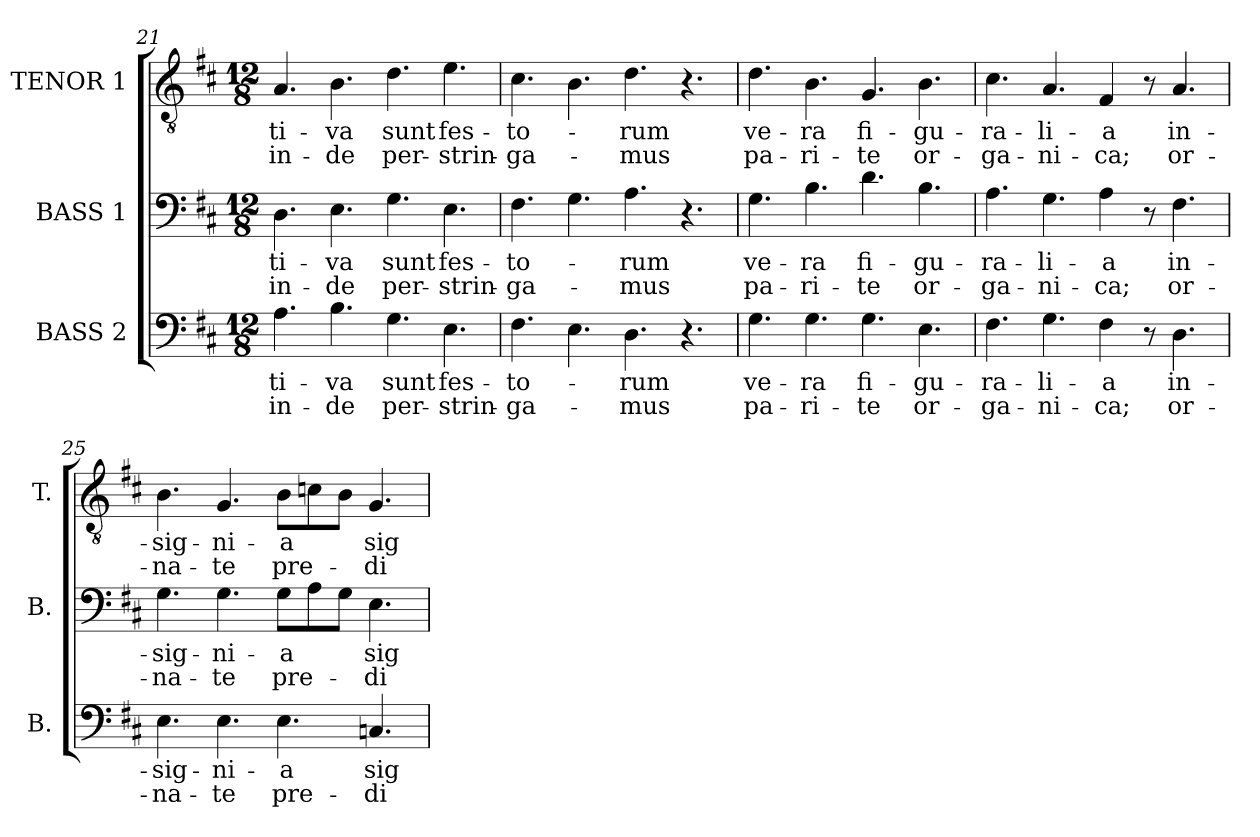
**kern	**text	**text	**kern	**text	**text	**kern	**text	**text
*part3	*part3	*part3	*part2	*part2	*part2	*part1	*part1	*part1
*staff3	*staff3	*staff3	*staff2	*staff2	*staff2	*staff1	*staff1	*staff1
*I"BASS 2	*	*	*I"BASS 1	*	*	*I"TENOR 1	*	*
*I'B.	*	*	*I'B.	*	*	*I'T.	*	*
*clefF4	*	*	*clefF4	*	*	*clefGv2	*	*
*	*	*	*	*	*	*ITrd7c12	*	*
*k[f#c#]	*	*	*k[f#c#]	*	*	*k[f#c#]	*	*
*D:	*	*	*D:	*	*	*D:	*	*
*M12/8	*	*	*M12/8	*	*	*M12/8	*	*
=21	=21	=21	=21	=21	=21	=21	=21	=21
!	!LO:LY:b:color=#000000	!LO:LY:b:color=#000000	!	!	!	!	!	!
!	!	!	!	!LO:LY:b:color=#000000	!LO:LY:b:color=#000000	!	!	!
!	!	!	!	!	!	!	!LO:LY:b:color=#000000	!LO:LY:b:color=#000000
4.Ai\	-ti-	-in-	4.Di\	-ti-	-in-	4.AAi/	-ti-	-in-
!	!LO:LY:b:color=#000000	!LO:LY:b:color=#000000	!	!	!	!	!	!
!	!	!	!	!LO:LY:b:color=#000000	!LO:LY:b:color=#000000	!	!	!
!	!	!	!	!	!	!	!LO:LY:b:color=#000000	!LO:LY:b:color=#000000
4.Bi\	-va	-de	4.Ei\	-va	-de	4.BBi\	-va	-de
!	!LO:LY:b:color=#000000	!LO:LY:b:color=#000000	!	!	!	!	!	!
!	!	!	!	!LO:LY:b:color=#000000	!LO:LY:b:color=#000000	!	!	!
!	!	!	!	!	!	!	!LO:LY:b:color=#000000	!LO:LY:b:color=#000000
4.Gi\	sunt	per-	4.Gi\	sunt	per-	4.Di\	sunt	per-
!	!LO:LY:b:color=#000000	!LO:LY:b:color=#000000	!	!	!	!	!	!
!	!	!	!	!LO:LY:b:color=#000000	!LO:LY:b:color=#000000	!	!	!
!	!	!	!	!	!	!	!LO:LY:b:color=#000000	!LO:LY:b:color=#000000
4.Ei\	fes-	-strin-	4.Ei\	fes-	-strin-	4.Ei\	fes-	-strin-
=22	=22	=22	=22	=22	=22	=22	=22	=22
!	!LO:LY:b:color=#000000	!LO:LY:b:color=#000000	!	!	!	!	!	!
!	!	!	!	!LO:LY:b:color=#000000	!LO:LY:b:color=#000000	!	!	!
!	!	!	!	!	!	!	!LO:LY:b:color=#000000	!LO:LY:b:color=#000000
4.F#i\	-to-	-ga-	4.F#i\	-to-	-ga-	4.C#i\	-to-	-ga-
4.Ei\	.	.	4.Gi\	.	.	4.BBi\	.	.
!	!LO:LY:b:color=#000000	!LO:LY:b:color=#000000	!	!	!	!	!	!
!	!	!	!	!LO:LY:b:color=#000000	!LO:LY:b:color=#000000	!	!	!
!	!	!	!	!	!	!	!LO:LY:b:color=#000000	!LO:LY:b:color=#000000
4.Di\	-rum	-mus	4.Ai\	-rum	-mus	4.Di\	-rum	-mus
4.r	.	.	4.r	.	.	4.r	.	.
!!LO:LB:g=z
=23	=23	=23	=23	=23	=23	=23	=23	=23
!	!LO:LY:b:color=#000000	!LO:LY:b:color=#000000	!	!	!	!	!	!
!	!	!	!	!LO:LY:b:color=#000000	!LO:LY:b:color=#000000	!	!	!
!	!	!	!	!	!	!	!LO:LY:b:color=#000000	!LO:LY:b:color=#000000
4.Gi\	ve-	pa-	4.Gi\	ve-	pa-	4.Di\	ve-	pa-
!	!LO:LY:b:color=#000000	!LO:LY:b:color=#000000	!	!	!	!	!	!
!	!	!	!	!LO:LY:b:color=#000000	!LO:LY:b:color=#000000	!	!	!
!	!	!	!	!	!	!	!LO:LY:b:color=#000000	!LO:LY:b:color=#000000
4.Gi\	-ra	-ri-	4.Bi\	-ra	-ri-	4.BBi\	-ra	-ri-
!	!LO:LY:b:color=#000000	!LO:LY:b:color=#000000	!	!	!	!	!	!
!	!	!	!	!LO:LY:b:color=#000000	!LO:LY:b:color=#000000	!	!	!
!	!	!	!	!	!	!	!LO:LY:b:color=#000000	!LO:LY:b:color=#000000
4.Gi\	fi-	-te	4.di\	fi-	-te	4.GGi/	fi-	-te
!	!LO:LY:b:color=#000000	!LO:LY:b:color=#000000	!	!	!	!	!	!
!	!	!	!	!LO:LY:b:color=#000000	!LO:LY:b:color=#000000	!	!	!
!	!	!	!	!	!	!	!LO:LY:b:color=#000000	!LO:LY:b:color=#000000
4.Ei\	-gu-	or-	4.Bi\	-gu-	or-	4.BBi\	-gu-	or-
=24	=24	=24	=24	=24	=24	=24	=24	=24
!	!LO:LY:b:color=#000000	!LO:LY:b:color=#000000	!	!	!	!	!	!
!	!	!	!	!LO:LY:b:color=#000000	!LO:LY:b:color=#000000	!	!	!
!	!	!	!	!	!	!	!LO:LY:b:color=#000000	!LO:LY:b:color=#000000
4.F#i\	-ra-	-ga-	4.Ai\	-ra-	-ga-	4.C#i\	-ra-	-ga-
!	!LO:LY:b:color=#000000	!LO:LY:b:color=#000000	!	!	!	!	!	!
!	!	!	!	!LO:LY:b:color=#000000	!LO:LY:b:color=#000000	!	!	!
!	!	!	!	!	!	!	!LO:LY:b:color=#000000	!LO:LY:b:color=#000000
4.Gi\	-li-	-ni-	4.Gi\	-li-	-ni-	4.AAi/	-li-	-ni-
!	!LO:LY:b:color=#000000	!LO:LY:b:color=#000000	!	!	!	!	!	!
!	!	!	!	!LO:LY:b:color=#000000	!LO:LY:b:color=#000000	!	!	!
!	!	!	!	!	!	!	!LO:LY:b:color=#000000	!LO:LY:b:color=#000000
4F#i\	-a	-ca;	4Ai\	-a	-ca;	4FF#i/	-a	-ca;
8r	.	.	8r	.	.	8r	.	.
!	!LO:LY:b:color=#000000	!LO:LY:b:color=#000000	!	!	!	!	!	!
!	!	!	!	!LO:LY:b:color=#000000	!LO:LY:b:color=#000000	!	!	!
!	!	!	!	!	!	!	!LO:LY:b:color=#000000	!LO:LY:b:color=#000000
4.Di\	in-	or-	4.F#i\	in-	or-	4.AAi/	in-	or-
=25	=25	=25	=25	=25	=25	=25	=25	=25
!	!LO:LY:b:color=#000000	!LO:LY:b:color=#000000	!	!	!	!	!	!
!	!	!	!	!LO:LY:b:color=#000000	!LO:LY:b:color=#000000	!	!	!
!	!	!	!	!	!	!	!LO:LY:b:color=#000000	!LO:LY:b:color=#000000
4.Ei\	-sig-	-na-	4.Gi\	-sig-	-na-	4.BBi\	-sig-	-na-
!	!LO:LY:b:color=#000000	!LO:LY:b:color=#000000	!	!	!	!	!	!
!	!	!	!	!LO:LY:b:color=#000000	!LO:LY:b:color=#000000	!	!	!
!	!	!	!	!	!	!	!LO:LY:b:color=#000000	!LO:LY:b:color=#000000
4.Ei\	-ni-	-te	4.Gi\	-ni-	-te	4.GGi/	-ni-	-te
!	!LO:LY:b:color=#000000	!LO:LY:b:color=#000000	!	!	!	!	!	!
!	!	!	!	!LO:LY:b:color=#000000	!LO:LY:b:color=#000000	!	!	!
!	!	!	!	!	!	!	!LO:LY:b:color=#000000	!LO:LY:b:color=#000000
4.Ei\	-a	pre-	8Gi\L	-a	pre-	8BBi\L	-a	pre-
.	.	.	8Ai\	.	.	8Cni\	.	.
.	.	.	8Gi\J	.	.	8BBi\J	.	.
!	!LO:LY:b:color=#000000	!LO:LY:b:color=#000000	!	!	!	!	!	!
!	!	!	!	!LO:LY:b:color=#000000	!LO:LY:b:color=#000000	!	!	!
!	!	!	!	!	!	!	!LO:LY:b:color=#000000	!LO:LY:b:color=#000000
4.Cni/	sig-	-di-	4.Ei\	sig-	-di-	4.GGi/	sig-	-di-
=	=	=	=	=	=	=	=	=
*-	*-	*-	*-	*-	*-	*-	*-	*-
